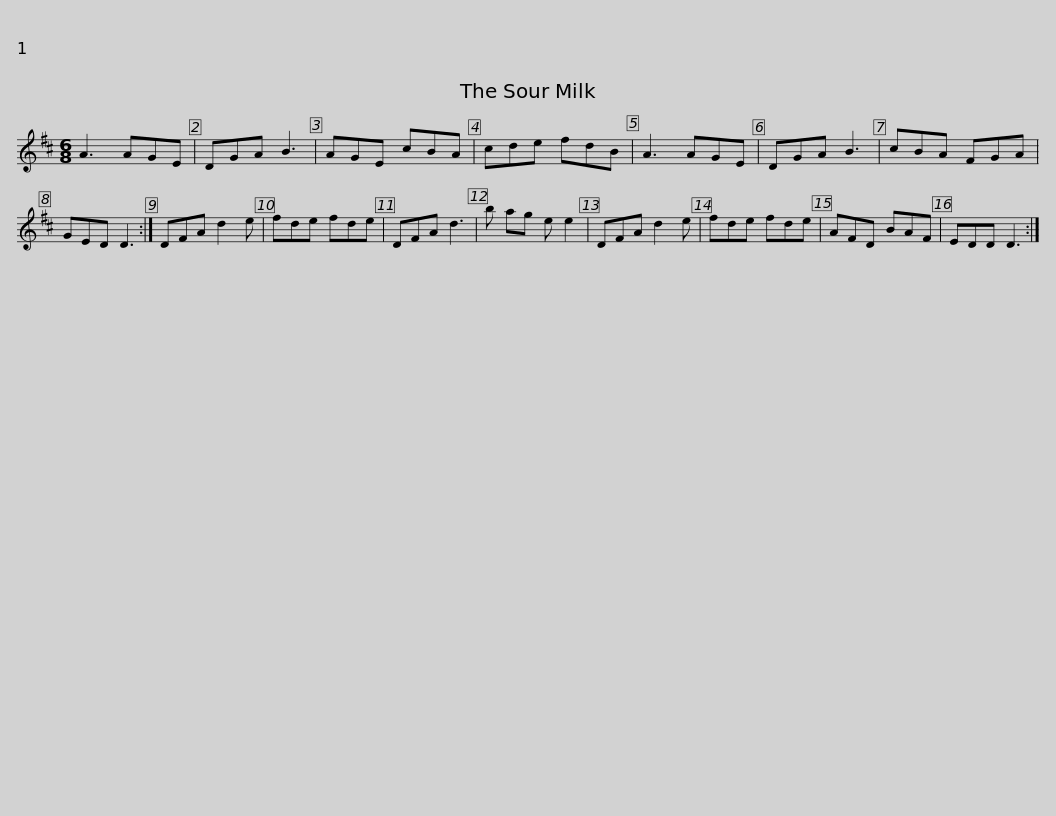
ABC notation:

X:1
L:1/8
M:6/8
I:linebreak $
K:D
V:1 treble
V:1
 A3 AGE | DGA B3 | AGE cBA | cde fdB | A3 AGE | %5
 DGA B3 | cBA FGA | GED D3 :|$ DFA d2 e | fde fde | %10
 DFA d3 | b ag e e2 | DFA d2 e | fde fde | AFD BAF | %15
 EDD D3 :| %16
